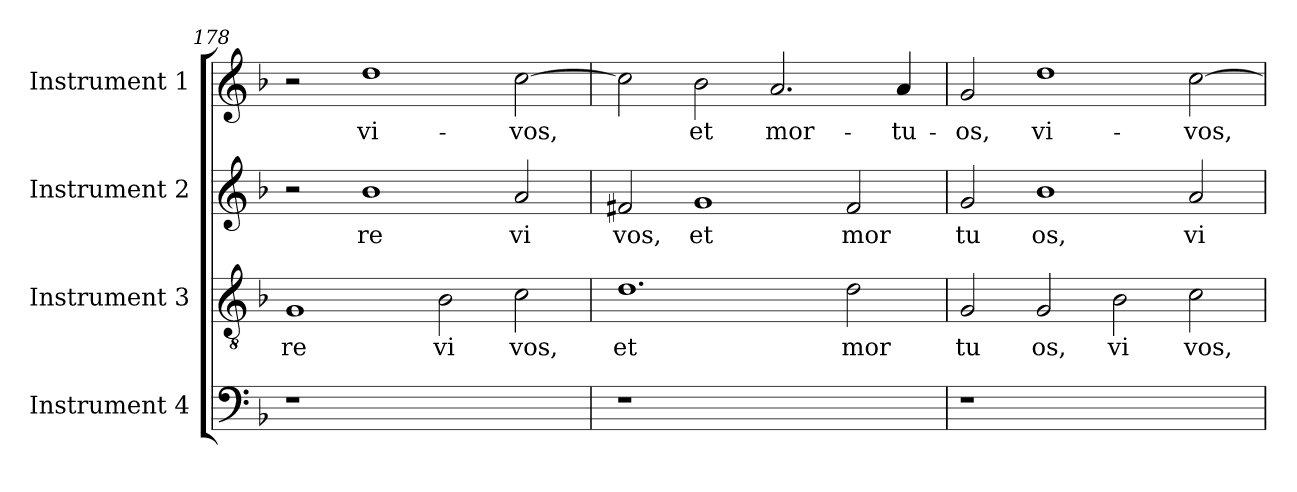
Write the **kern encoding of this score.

**kern	**kern	**text	**kern	**text	**kern	**text
*part4	*part3	*part3	*part2	*part2	*part1	*part1
*staff4	*staff3	*staff3	*staff2	*staff2	*staff1	*staff1
*I"Instrument 4	*I"Instrument 3	*	*I"Instrument 2	*	*I"Instrument 1	*
*clefF4	*clefGv2	*	*clefG2	*	*clefG2	*
*k[b-]	*k[b-]	*	*k[b-]	*	*k[b-]	*
*F:	*F:	*	*F:	*	*F:	*
=178	=178	=178	=178	=178	=178	=178
!	!	!LO:LY:b:cj	!	!	!	!
1r	1G	re	2r	.	2r	.
!	!	!	!	!LO:LY:b:cj	!	!LO:LY:b:cj
.	.	.	1b-	re	1dd	vi-
!	!	!LO:LY:b:cj	!	!	!	!
1ryy	2B-\	vi	.	.	.	.
!	!	!LO:LY:b:cj	!	!LO:LY:b:cj	!	!LO:LY:b:cj
.	2c\	vos,	2a/	vi	[>2cc\	-vos,
=179	=179	=179	=179	=179	=179	=179
!	!	!LO:LY:b:cj	!	!LO:LY:b:cj	!	!LO:LY:b:cj
1r	1.d	et	2f#X/	vos,	2cc\]	.
!	!	!	!	!LO:LY:b:cj	!	!LO:LY:b:cj
.	.	.	1g	et	2b-\	et
!	!	!	!	!	!	!LO:LY:b:cj
1ryy	.	.	.	.	2.a/	mor-
!	!	!LO:LY:b:cj	!	!LO:LY:b:cj	!	!
.	2d\	mor	2f#/	mor	.	.
!	!	!	!	!	!	!LO:LY:b:cj
.	.	.	.	.	4a/	-tu-
=180	=180	=180	=180	=180	=180	=180
!	!	!LO:LY:b:cj	!	!LO:LY:b:cj	!	!LO:LY:b:cj
1r	2G/	tu	2g/	tu	2g/	-os,
!	!	!LO:LY:b:cj	!	!LO:LY:b:cj	!	!LO:LY:b:cj
.	2G/	os,	1b-	os,	1dd	vi-
!	!	!LO:LY:b:cj	!	!	!	!
1ryy	2B-\	vi	.	.	.	.
!	!	!LO:LY:b:cj	!	!LO:LY:b:cj	!	!LO:LY:b:cj
.	2c\	vos,	2a/	vi	[>2cc\	-vos,
=	=	=	=	=	=	=
*-	*-	*-	*-	*-	*-	*-
